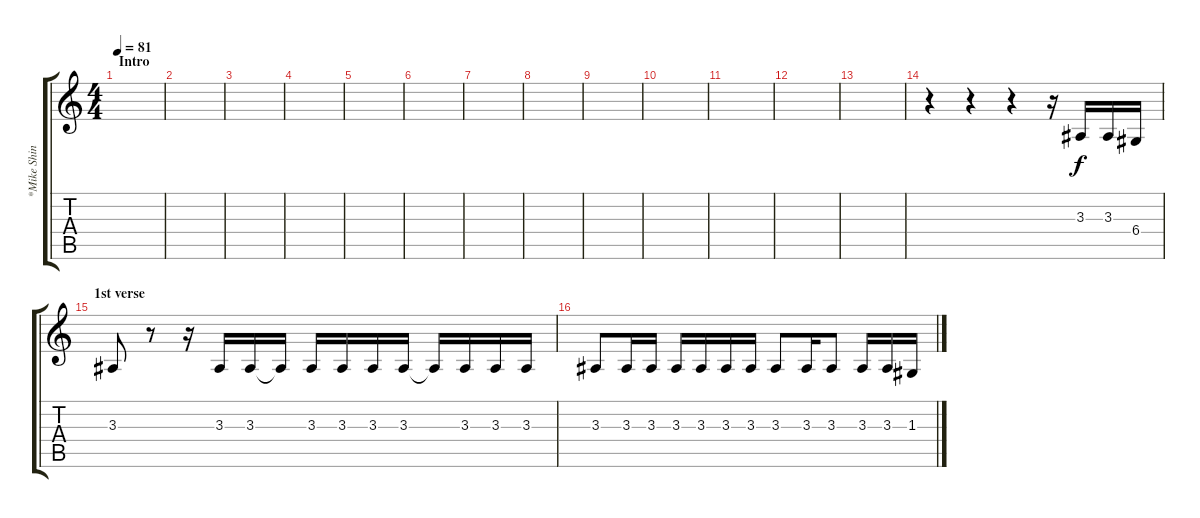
\track ("*Mike Shinoda (Turn on if you want)" "*Mike Shin") {instrument electricgrandpiano}
\staff {score tabs}
\tuning (E4 B3 G3 D3 A2 E2) {hide}
\ts (4 4)
\section ("" "Intro")
\tempo 81
\clef g2
\ks c
|
|
|
|
|
|
|
|
|
|
|
|
|
r.4 r.4 r.4 r.16 3.3.16 3.3.16 6.4.16 |
\section ("" "1st verse")
3.3.8 r.8 r.16 3.3.16 3.3.16 3.3{t}.16 3.3.16 3.3.16 3.3.16 3.3.16 3.3{t}.16 3.3.16 3.3.16 3.3.16 |
3.3.8 3.3.16 3.3.16 3.3.16 3.3.16 3.3.16 3.3.16 3.3.8 3.3.16 3.3.8 3.3.16 3.3.16 1.3.16
